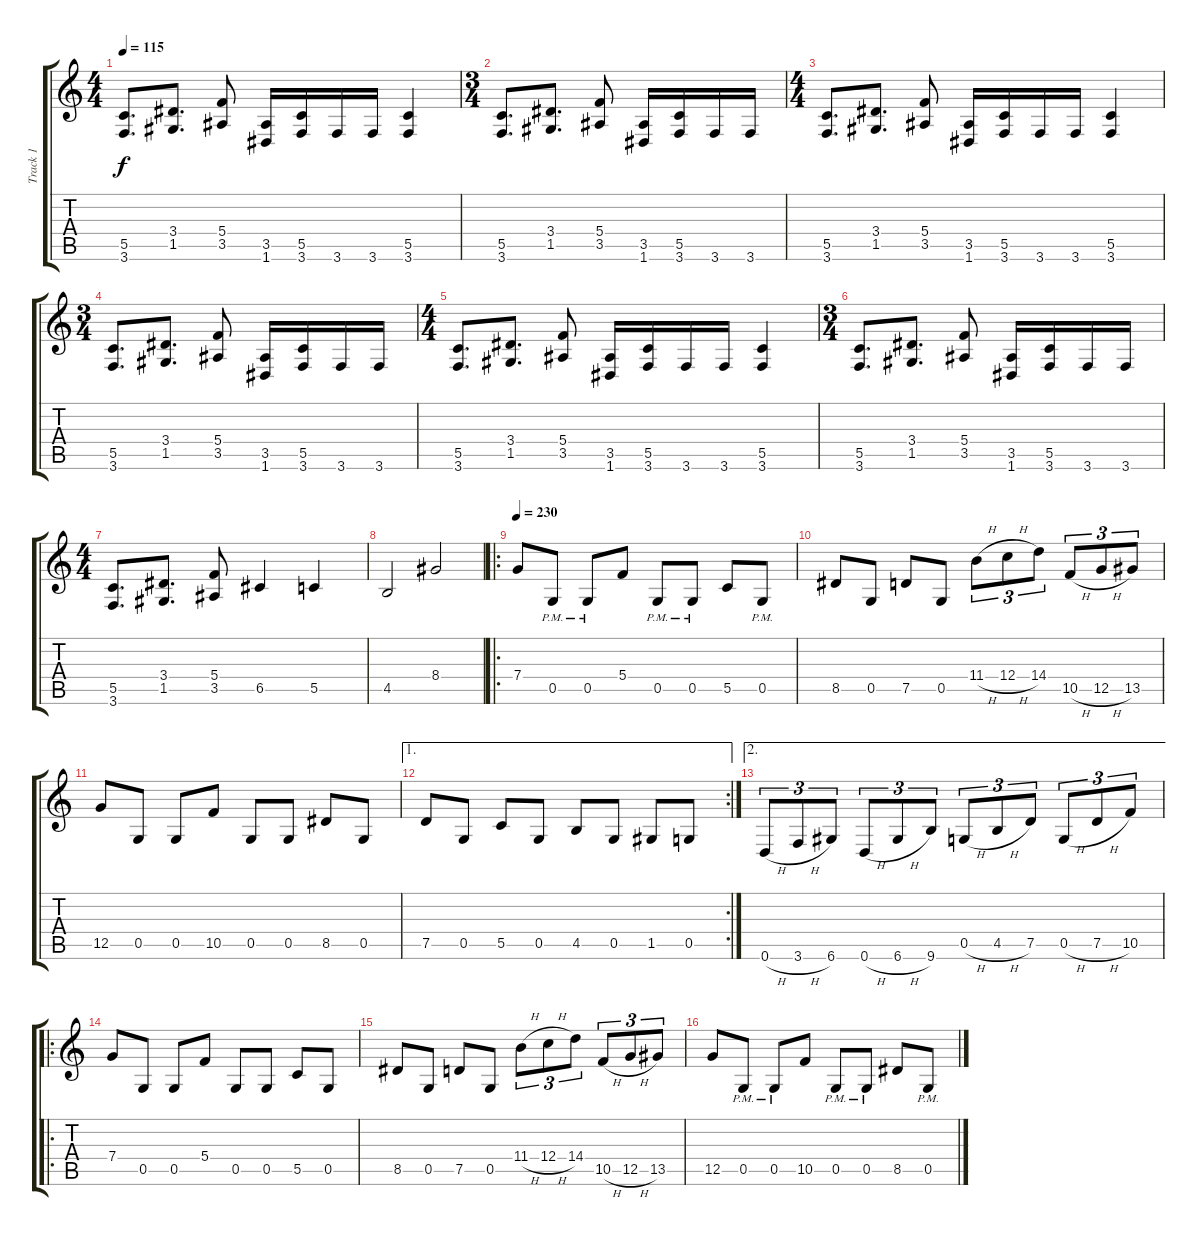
\track ("Track 1" "Track 1") {instrument distortionguitar}
\staff {score tabs}
\tuning (D4 A3 F3 C3 G2 D2) {hide}
\ts (4 4)
\tempo 115
\clef g2
\ks c
(5.5 3.6).8{d dy f} (3.4 1.5).8{d} (5.4 3.5).8 (3.5 1.6).16 (5.5 3.6).16 3.6.16 3.6.16 (5.5 3.6).4 |
\ts (3 4)
(5.5 3.6).8{d} (3.4 1.5).8{d} (5.4 3.5).8 (3.5 1.6).16 (5.5 3.6).16 3.6.16 3.6.16 |
\ts (4 4)
(5.5 3.6).8{d} (3.4 1.5).8{d} (5.4 3.5).8 (3.5 1.6).16 (5.5 3.6).16 3.6.16 3.6.16 (5.5 3.6).4 |
\ts (3 4)
(5.5 3.6).8{d} (3.4 1.5).8{d} (5.4 3.5).8 (3.5 1.6).16 (5.5 3.6).16 3.6.16 3.6.16 |
\ts (4 4)
(5.5 3.6).8{d} (3.4 1.5).8{d} (5.4 3.5).8 (3.5 1.6).16 (5.5 3.6).16 3.6.16 3.6.16 (5.5 3.6).4 |
\ts (3 4)
(5.5 3.6).8{d} (3.4 1.5).8{d} (5.4 3.5).8 (3.5 1.6).16 (5.5 3.6).16 3.6.16 3.6.16 |
\ts (4 4)
(5.5 3.6).8{d} (3.4 1.5).8{d} (5.4 3.5).8 6.5.4 5.5.4 |
4.5.2 8.4.2 |
\ro
\tempo 230
7.4.8 0.5{pm}.8 0.5{pm}.8 5.4.8 0.5{pm}.8 0.5{pm}.8 5.5.8 0.5{pm}.8 |
8.5.8 0.5.8 7.5.8 0.5.8 11.4{h}.8{tu (3 2)} 12.4{h}.8{tu (3 2)} 14.4.8{tu (3 2)} 10.5{h}.8{tu (3 2)} 12.5{h}.8{tu (3 2)} 13.5.8{tu (3 2)} |
12.5.8 0.5.8 0.5.8 10.5.8 0.5.8 0.5.8 8.5.8 0.5.8 |
\ae 1
\rc 2
7.5.8 0.5.8 5.5.8 0.5.8 4.5.8 0.5.8 1.5.8 0.5.8 |
\ae 2
0.6{h}.8{tu (3 2)} 3.6{h}.8{tu (3 2)} 6.6.8{tu (3 2)} 0.6{h}.8{tu (3 2)} 6.6{h}.8{tu (3 2)} 9.6.8{tu (3 2)} 0.5{h}.8{tu (3 2)} 4.5{h}.8{tu (3 2)} 7.5.8{tu (3 2)} 0.5{h}.8{tu (3 2)} 7.5{h}.8{tu (3 2)} 10.5.8{tu (3 2)} |
\ro
7.4.8 0.5.8 0.5.8 5.4.8 0.5.8 0.5.8 5.5.8 0.5.8 |
8.5.8 0.5.8 7.5.8 0.5.8 11.4{h}.8{tu (3 2)} 12.4{h}.8{tu (3 2)} 14.4.8{tu (3 2)} 10.5{h}.8{tu (3 2)} 12.5{h}.8{tu (3 2)} 13.5.8{tu (3 2)} |
12.5.8 0.5{pm}.8 0.5{pm}.8 10.5.8 0.5{pm}.8 0.5{pm}.8 8.5.8 0.5{pm}.8
